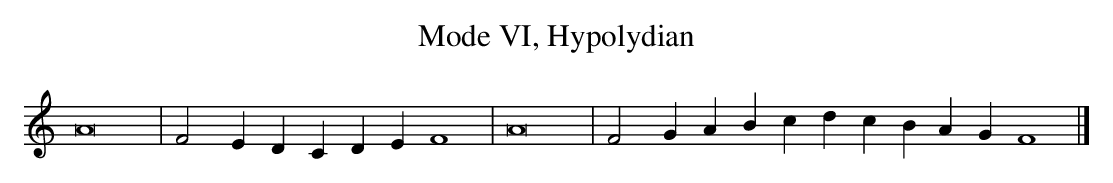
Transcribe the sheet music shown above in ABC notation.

X:1
T:Mode VI, Hypolydian
M:none
L:1/4
K:FLyd
A8|F2 E D C D E F4|A8|F2 G A B c d c B A G F4|]
